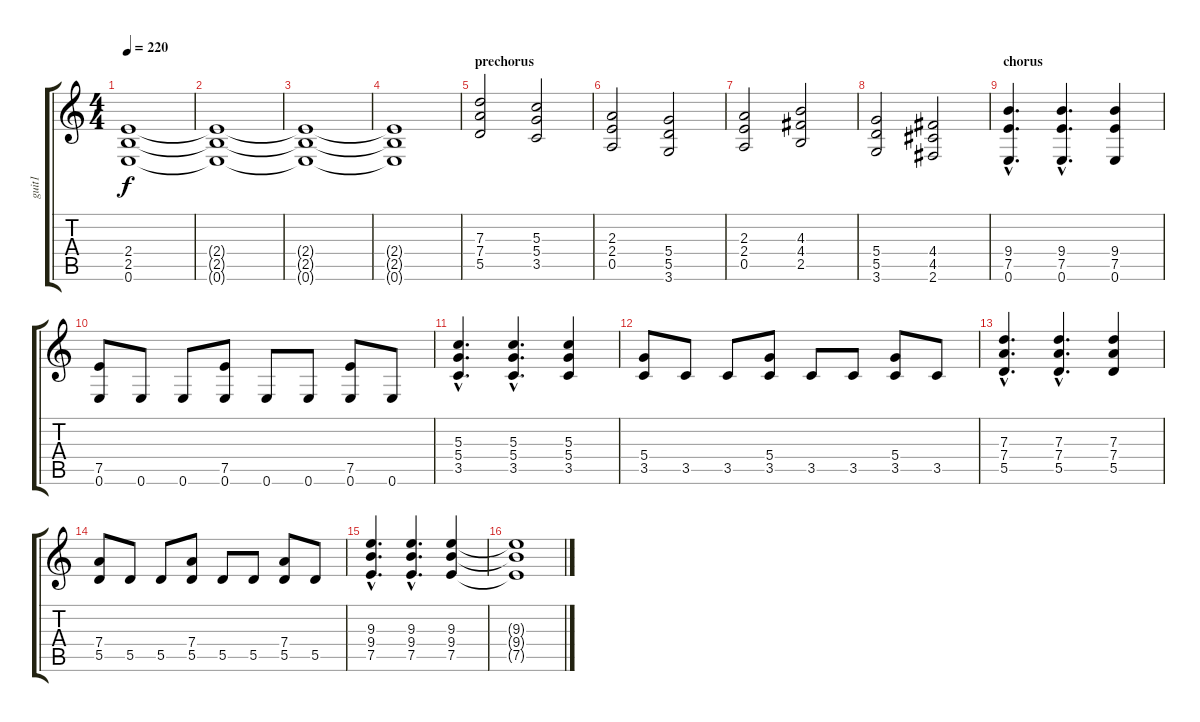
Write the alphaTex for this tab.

\track ("guit1" "guit1") {instrument distortionguitar}
\staff {score tabs}
\tuning (E4 B3 G3 D3 A2 E2) {hide}
\ts (4 4)
\tempo 220
\clef g2
\ks c
(2.4 2.5 0.6).1{dy f} |
(2.4{t} 2.5{t} 0.6{t}).1 |
(2.4{t} 2.5{t} 0.6{t}).1 |
(2.4{t} 2.5{t} 0.6{t}).1 |
\section ("" "prechorus")
(7.3 7.4 5.5).2 (5.3 5.4 3.5).2 |
(2.3 2.4 0.5).2 (5.4 5.5 3.6).2 |
(2.3 2.4 0.5).2 (4.3 4.4 2.5).2 |
(5.4 5.5 3.6).2 (4.4 4.5 2.6).2 |
\section ("" "chorus")
(9.4{hac} 7.5{hac} 0.6{hac}).4{d} (9.4{hac} 7.5{hac} 0.6{hac}).4{d} (9.4 7.5 0.6).4 |
(7.5 0.6).8 0.6.8 0.6.8 (7.5 0.6).8 0.6.8 0.6.8 (7.5 0.6).8 0.6.8 |
(5.3{hac} 5.4{hac} 3.5{hac}).4{d} (5.3{hac} 5.4{hac} 3.5{hac}).4{d} (5.3 5.4 3.5).4 |
(5.4 3.5).8 3.5.8 3.5.8 (5.4 3.5).8 3.5.8 3.5.8 (5.4 3.5).8 3.5.8 |
(7.3{hac} 7.4{hac} 5.5{hac}).4{d} (7.3{hac} 7.4{hac} 5.5{hac}).4{d} (7.3 7.4 5.5).4 |
(7.4 5.5).8 5.5.8 5.5.8 (7.4 5.5).8 5.5.8 5.5.8 (7.4 5.5).8 5.5.8 |
(9.3{hac} 9.4{hac} 7.5{hac}).4{d} (9.3{hac} 9.4{hac} 7.5{hac}).4{d} (9.3 9.4 7.5).4 |
(9.3{t} 9.4{t} 7.5{t}).1
